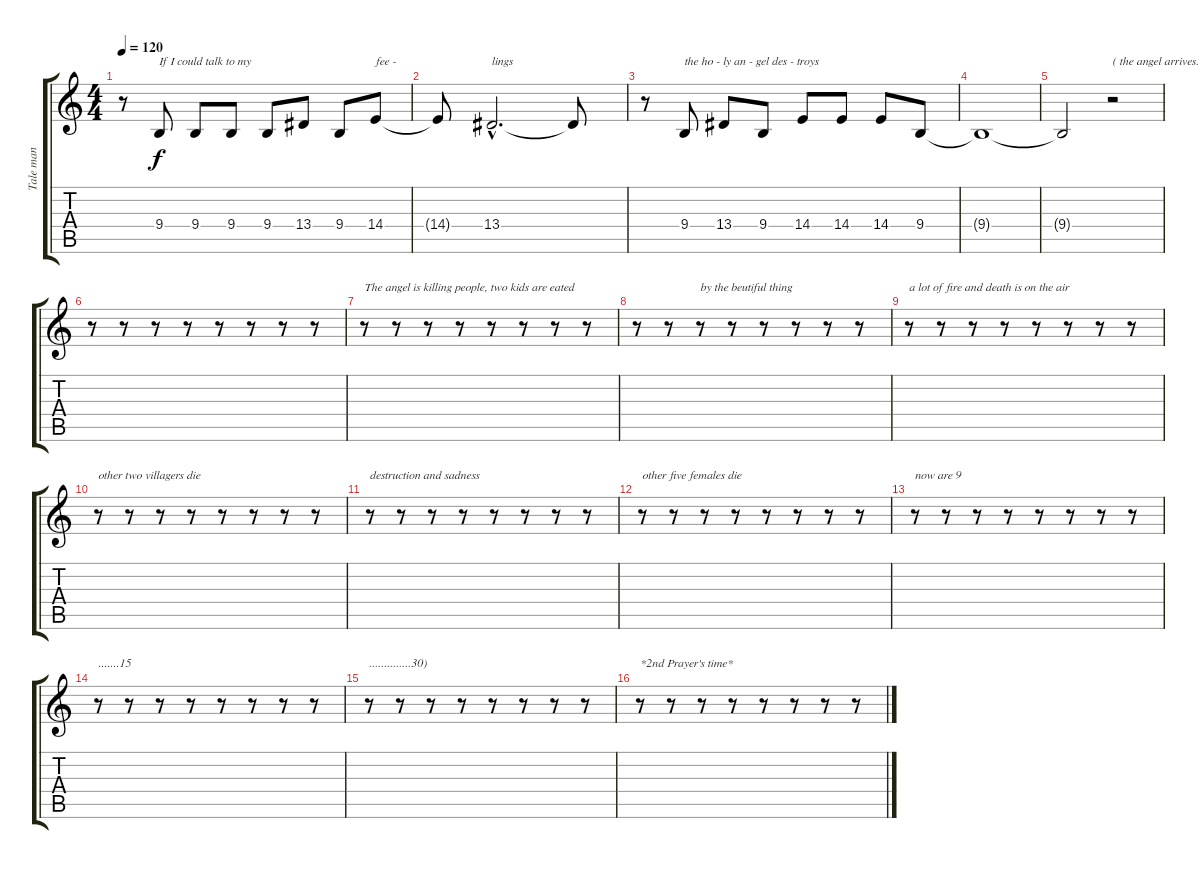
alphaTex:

\track ("Tale man" "Tale man") {instrument synthvoice}
\staff {score tabs}
\tuning (E4 B3 G3 D3 A2 E2) {hide}
\ts (4 4)
\tempo 120
\clef g2
\ks c
r.8{dy f} 9.4.8{txt "If I could talk to my"} 9.4.8 9.4.8 9.4.8 13.4.8 9.4.8 14.4.8{txt "fee - "} |
14.4{t}.8 13.4{hac}.2{d txt "lings"} 13.4{t}.8 |
r.8 9.4.8{txt "the ho - ly an - gel des - troys"} 13.4.8 9.4.8 14.4.8 14.4.8 14.4.8 9.4.8 |
9.4{t}.1 |
9.4{t}.2 r.2{txt "( the angel arrives. Fear is now in the village."} |
r.8 r.8 r.8 r.8 r.8 r.8 r.8 r.8 |
r.8{txt "The angel is killing people, two kids are eated "} r.8 r.8 r.8 r.8 r.8 r.8 r.8 |
r.8 r.8 r.8{txt "by the beutiful thing"} r.8 r.8 r.8 r.8 r.8 |
r.8{txt "a lot of fire and death is on the air"} r.8 r.8 r.8 r.8 r.8 r.8 r.8 |
r.8{txt "other two villagers die"} r.8 r.8 r.8 r.8 r.8 r.8 r.8 |
r.8{txt "destruction and sadness"} r.8 r.8 r.8 r.8 r.8 r.8 r.8 |
r.8{txt "other five females die"} r.8 r.8 r.8 r.8 r.8 r.8 r.8 |
r.8{txt "now are 9"} r.8 r.8 r.8 r.8 r.8 r.8 r.8 |
r.8{txt ".......15"} r.8 r.8 r.8 r.8 r.8 r.8 r.8 |
r.8{txt "..............30)"} r.8 r.8 r.8 r.8 r.8 r.8 r.8 |
r.8{txt "*2nd Prayer's time*"} r.8 r.8 r.8 r.8 r.8 r.8 r.8
